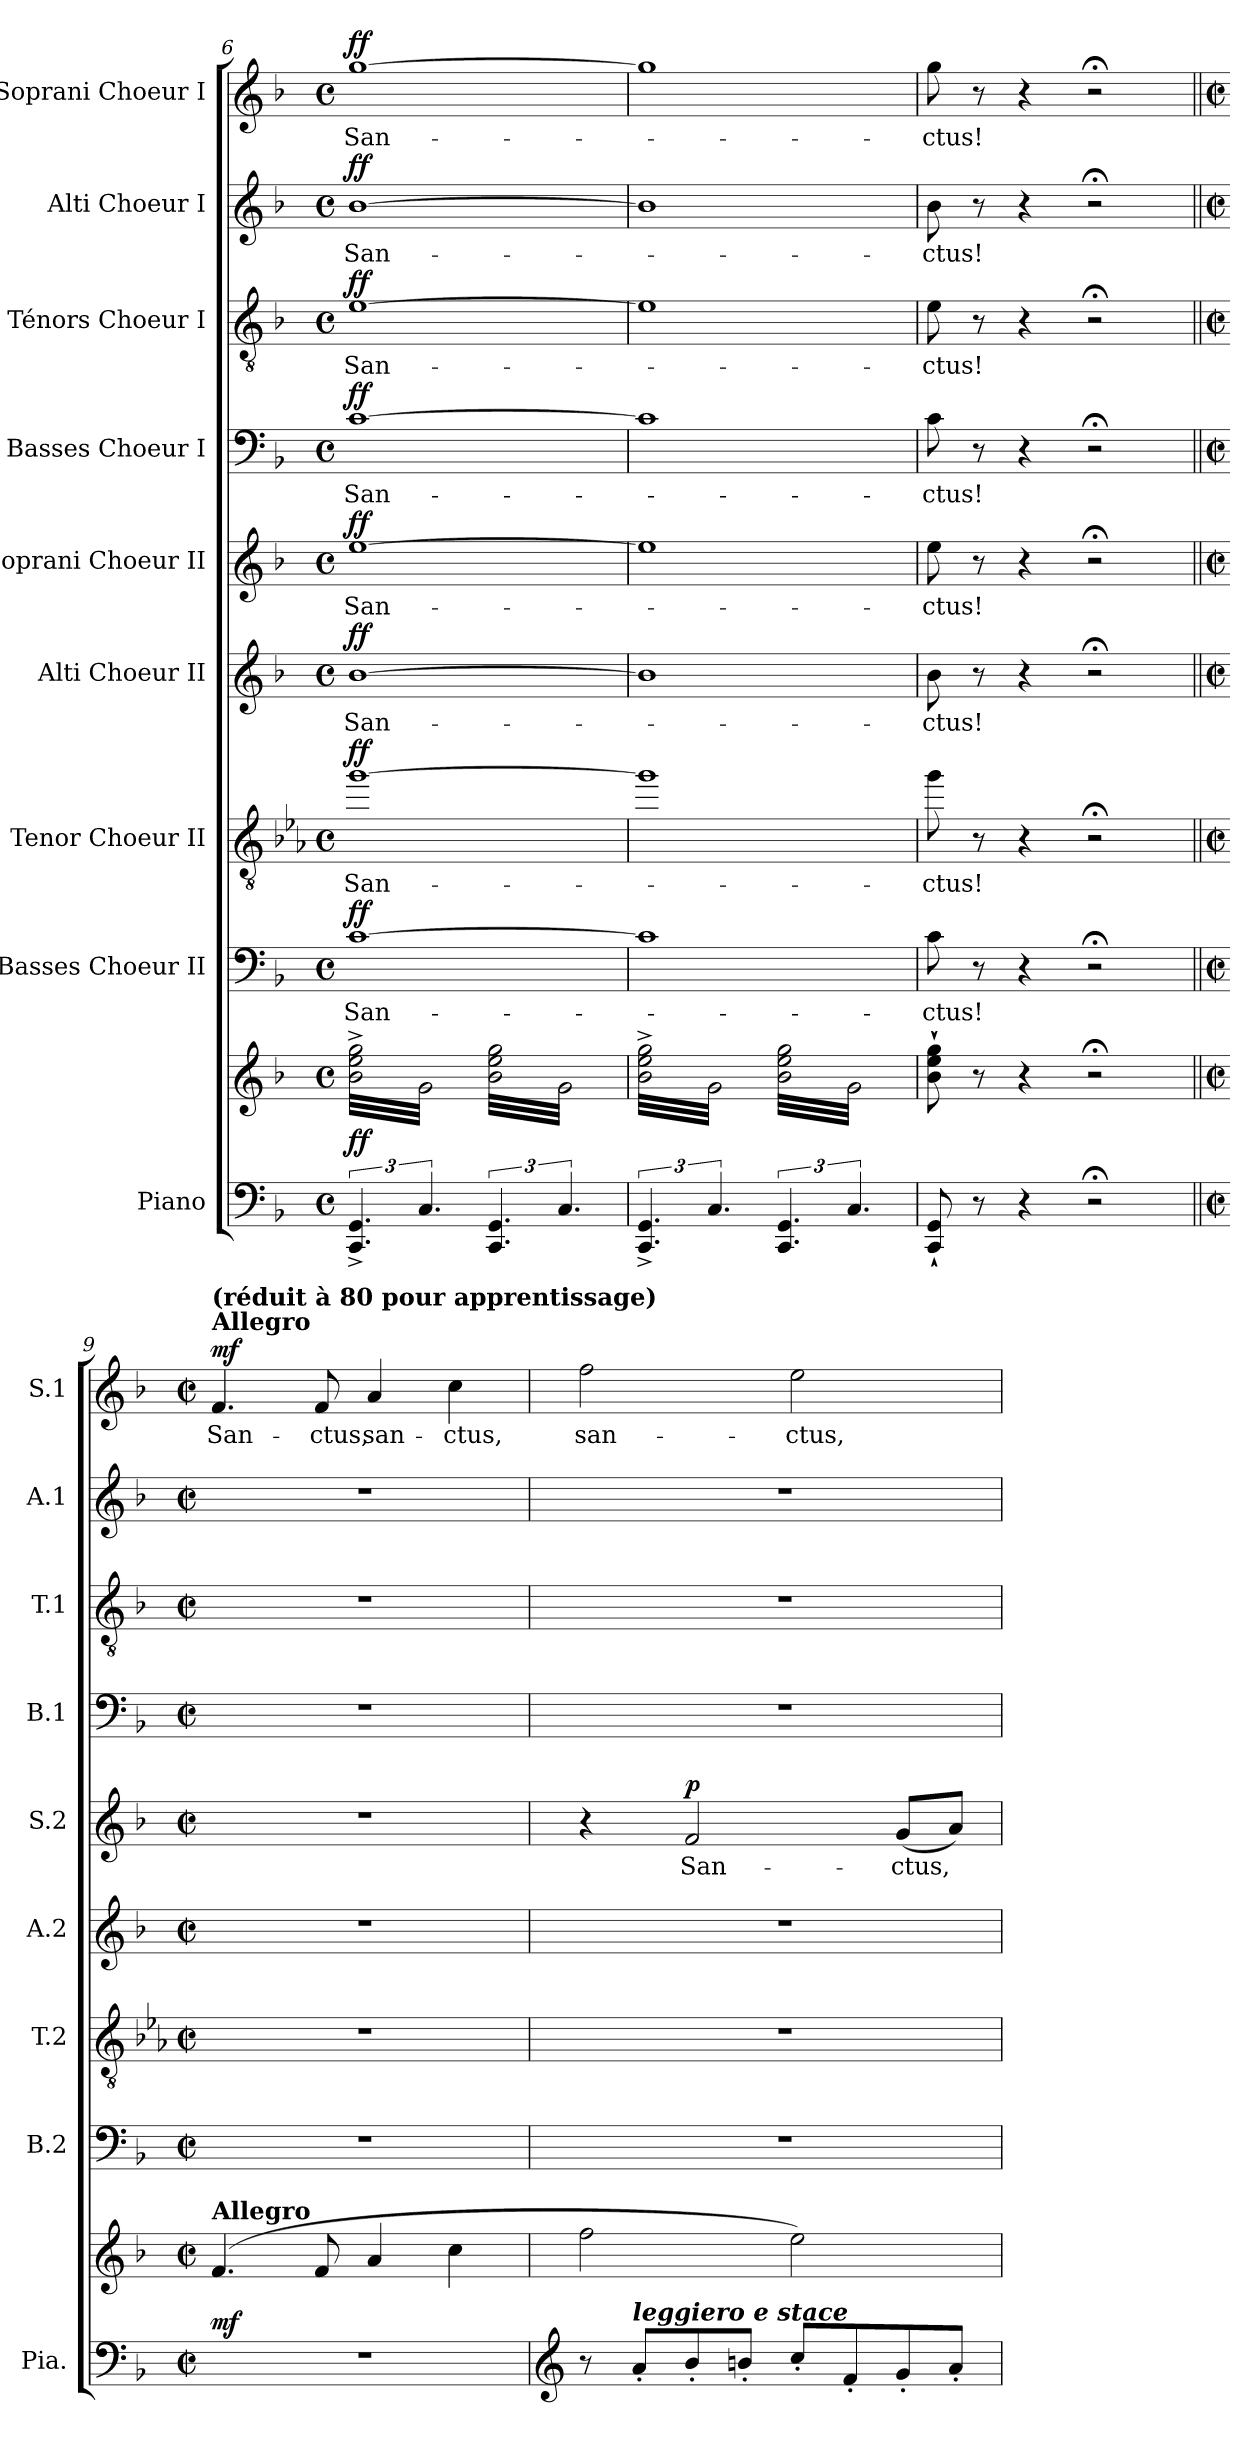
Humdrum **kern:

**kern	**kern	**dynam	**kern	**text	**dynam	**kern	**text	**dynam	**kern	**text	**dynam	**kern	**text	**dynam	**kern	**text	**dynam	**kern	**text	**dynam	**kern	**text	**dynam	**kern	**text	**dynam
*part9	*part9	*part9	*part8	*part8	*part8	*part7	*part7	*part7	*part6	*part6	*part6	*part5	*part5	*part5	*part4	*part4	*part4	*part3	*part3	*part3	*part2	*part2	*part2	*part1	*part1	*part1
*staff10	*staff9	*staff9/10	*staff8	*staff8	*staff8	*staff7	*staff7	*staff7	*staff6	*staff6	*staff6	*staff5	*staff5	*staff5	*staff4	*staff4	*staff4	*staff3	*staff3	*staff3	*staff2	*staff2	*staff2	*staff1	*staff1	*staff1
*I"Piano	*	*	*I"Basses Choeur II	*	*	*I"Tenor Choeur II	*	*	*I"Alti Choeur II	*	*	*I"Soprani Choeur II	*	*	*I"Basses Choeur I	*	*	*I"Ténors Choeur I	*	*	*I"Alti Choeur I	*	*	*I"Soprani Choeur I	*	*
*I'Pia.	*	*	*I'B.2	*	*	*I'T.2	*	*	*I'A.2	*	*	*I'S.2	*	*	*I'B.1	*	*	*I'T.1	*	*	*I'A.1	*	*	*I'S.1	*	*
!!LO:PB:g=z
*clefF4	*clefG2	*	*clefF4	*	*	*clefGv2	*	*	*clefG2	*	*	*clefG2	*	*	*clefF4	*	*	*clefGv2	*	*	*clefG2	*	*	*clefG2	*	*
*	*	*	*	*	*	*ITrd8c14	*	*	*	*	*	*	*	*	*	*	*	*	*	*	*	*	*	*	*	*
*k[b-]	*k[b-]	*	*k[b-]	*	*	*k[b-e-a-]	*	*	*k[b-]	*	*	*k[b-]	*	*	*k[b-]	*	*	*k[b-]	*	*	*k[b-]	*	*	*k[b-]	*	*
*M4/4	*M4/4	*	*M4/4	*	*	*M4/4	*	*	*M4/4	*	*	*M4/4	*	*	*M4/4	*	*	*M4/4	*	*	*M4/4	*	*	*M4/4	*	*
*met(c)	*met(c)	*	*met(c)	*	*	*met(c)	*	*	*met(c)	*	*	*met(c)	*	*	*met(c)	*	*	*met(c)	*	*	*met(c)	*	*	*met(c)	*	*
=6	=6	=6	=6	=6	=6	=6	=6	=6	=6	=6	=6	=6	=6	=6	=6	=6	=6	=6	=6	=6	=6	=6	=6	=6	=6	=6
!	!	!LO:DY:a=2	!	!	!LO:DY:a	!	!	!LO:DY:a	!	!	!LO:DY:a	!	!	!LO:DY:a	!	!	!LO:DY:a	!	!	!LO:DY:a	!	!	!LO:DY:a	!	!	!LO:DY:a
*	*tremolo	*	*	*	*	*	*	*	*	*	*	*	*	*	*	*	*	*	*	*	*	*	*	*	*	*
6.CC/^ 6.GG/^	32b-\^ 32ee\^ 32gg\^LLL	ff	[1c	San-	ff	[1gi	San-	ff	[1b-	San-	ff	[1ee	San-	ff	[1c	San-	ff	[1ei	San-	ff	[1b-	San-	ff	[1gg	San-	ff
.	32g\	.	.	.	.	.	.	.	.	.	.	.	.	.	.	.	.	.	.	.	.	.	.	.	.	.
.	32b-\^ 32ee\^ 32gg\^	.	.	.	.	.	.	.	.	.	.	.	.	.	.	.	.	.	.	.	.	.	.	.	.	.
.	32g\	.	.	.	.	.	.	.	.	.	.	.	.	.	.	.	.	.	.	.	.	.	.	.	.	.
.	32b-\^ 32ee\^ 32gg\^	.	.	.	.	.	.	.	.	.	.	.	.	.	.	.	.	.	.	.	.	.	.	.	.	.
.	32g\	.	.	.	.	.	.	.	.	.	.	.	.	.	.	.	.	.	.	.	.	.	.	.	.	.
.	32b-\^ 32ee\^ 32gg\^	.	.	.	.	.	.	.	.	.	.	.	.	.	.	.	.	.	.	.	.	.	.	.	.	.
.	32g\	.	.	.	.	.	.	.	.	.	.	.	.	.	.	.	.	.	.	.	.	.	.	.	.	.
6.C/	32b-\^ 32ee\^ 32gg\^	.	.	.	.	.	.	.	.	.	.	.	.	.	.	.	.	.	.	.	.	.	.	.	.	.
.	32g\	.	.	.	.	.	.	.	.	.	.	.	.	.	.	.	.	.	.	.	.	.	.	.	.	.
.	32b-\^ 32ee\^ 32gg\^	.	.	.	.	.	.	.	.	.	.	.	.	.	.	.	.	.	.	.	.	.	.	.	.	.
.	32g\	.	.	.	.	.	.	.	.	.	.	.	.	.	.	.	.	.	.	.	.	.	.	.	.	.
.	32b-\^ 32ee\^ 32gg\^	.	.	.	.	.	.	.	.	.	.	.	.	.	.	.	.	.	.	.	.	.	.	.	.	.
.	32g\	.	.	.	.	.	.	.	.	.	.	.	.	.	.	.	.	.	.	.	.	.	.	.	.	.
.	32b-\^ 32ee\^ 32gg\^	.	.	.	.	.	.	.	.	.	.	.	.	.	.	.	.	.	.	.	.	.	.	.	.	.
.	32g\JJJ	.	.	.	.	.	.	.	.	.	.	.	.	.	.	.	.	.	.	.	.	.	.	.	.	.
6.CC/ 6.GG/	32b-\ 32ee\ 32gg\LLL	.	.	.	.	.	.	.	.	.	.	.	.	.	.	.	.	.	.	.	.	.	.	.	.	.
.	32g\	.	.	.	.	.	.	.	.	.	.	.	.	.	.	.	.	.	.	.	.	.	.	.	.	.
.	32b-\ 32ee\ 32gg\	.	.	.	.	.	.	.	.	.	.	.	.	.	.	.	.	.	.	.	.	.	.	.	.	.
.	32g\	.	.	.	.	.	.	.	.	.	.	.	.	.	.	.	.	.	.	.	.	.	.	.	.	.
.	32b-\ 32ee\ 32gg\	.	.	.	.	.	.	.	.	.	.	.	.	.	.	.	.	.	.	.	.	.	.	.	.	.
.	32g\	.	.	.	.	.	.	.	.	.	.	.	.	.	.	.	.	.	.	.	.	.	.	.	.	.
.	32b-\ 32ee\ 32gg\	.	.	.	.	.	.	.	.	.	.	.	.	.	.	.	.	.	.	.	.	.	.	.	.	.
.	32g\	.	.	.	.	.	.	.	.	.	.	.	.	.	.	.	.	.	.	.	.	.	.	.	.	.
6.C/	32b-\ 32ee\ 32gg\	.	.	.	.	.	.	.	.	.	.	.	.	.	.	.	.	.	.	.	.	.	.	.	.	.
.	32g\	.	.	.	.	.	.	.	.	.	.	.	.	.	.	.	.	.	.	.	.	.	.	.	.	.
.	32b-\ 32ee\ 32gg\	.	.	.	.	.	.	.	.	.	.	.	.	.	.	.	.	.	.	.	.	.	.	.	.	.
.	32g\	.	.	.	.	.	.	.	.	.	.	.	.	.	.	.	.	.	.	.	.	.	.	.	.	.
.	32b-\ 32ee\ 32gg\	.	.	.	.	.	.	.	.	.	.	.	.	.	.	.	.	.	.	.	.	.	.	.	.	.
.	32g\	.	.	.	.	.	.	.	.	.	.	.	.	.	.	.	.	.	.	.	.	.	.	.	.	.
.	32b-\ 32ee\ 32gg\	.	.	.	.	.	.	.	.	.	.	.	.	.	.	.	.	.	.	.	.	.	.	.	.	.
.	32g\JJJ	.	.	.	.	.	.	.	.	.	.	.	.	.	.	.	.	.	.	.	.	.	.	.	.	.
=7	=7	=7	=7	=7	=7	=7	=7	=7	=7	=7	=7	=7	=7	=7	=7	=7	=7	=7	=7	=7	=7	=7	=7	=7	=7	=7
6.CC/^ 6.GG/^	32b-\^ 32ee\^ 32gg\^LLL	.	1c]	.	.	1gi]	.	.	1b-]	.	.	1ee]	.	.	1c]	.	.	1ei]	.	.	1b-]	.	.	1gg]	.	.
.	32g\	.	.	.	.	.	.	.	.	.	.	.	.	.	.	.	.	.	.	.	.	.	.	.	.	.
.	32b-\^ 32ee\^ 32gg\^	.	.	.	.	.	.	.	.	.	.	.	.	.	.	.	.	.	.	.	.	.	.	.	.	.
.	32g\	.	.	.	.	.	.	.	.	.	.	.	.	.	.	.	.	.	.	.	.	.	.	.	.	.
.	32b-\^ 32ee\^ 32gg\^	.	.	.	.	.	.	.	.	.	.	.	.	.	.	.	.	.	.	.	.	.	.	.	.	.
.	32g\	.	.	.	.	.	.	.	.	.	.	.	.	.	.	.	.	.	.	.	.	.	.	.	.	.
.	32b-\^ 32ee\^ 32gg\^	.	.	.	.	.	.	.	.	.	.	.	.	.	.	.	.	.	.	.	.	.	.	.	.	.
.	32g\	.	.	.	.	.	.	.	.	.	.	.	.	.	.	.	.	.	.	.	.	.	.	.	.	.
6.C/	32b-\^ 32ee\^ 32gg\^	.	.	.	.	.	.	.	.	.	.	.	.	.	.	.	.	.	.	.	.	.	.	.	.	.
.	32g\	.	.	.	.	.	.	.	.	.	.	.	.	.	.	.	.	.	.	.	.	.	.	.	.	.
.	32b-\^ 32ee\^ 32gg\^	.	.	.	.	.	.	.	.	.	.	.	.	.	.	.	.	.	.	.	.	.	.	.	.	.
.	32g\	.	.	.	.	.	.	.	.	.	.	.	.	.	.	.	.	.	.	.	.	.	.	.	.	.
.	32b-\^ 32ee\^ 32gg\^	.	.	.	.	.	.	.	.	.	.	.	.	.	.	.	.	.	.	.	.	.	.	.	.	.
.	32g\	.	.	.	.	.	.	.	.	.	.	.	.	.	.	.	.	.	.	.	.	.	.	.	.	.
.	32b-\^ 32ee\^ 32gg\^	.	.	.	.	.	.	.	.	.	.	.	.	.	.	.	.	.	.	.	.	.	.	.	.	.
.	32g\JJJ	.	.	.	.	.	.	.	.	.	.	.	.	.	.	.	.	.	.	.	.	.	.	.	.	.
6.CC/ 6.GG/	32b-\ 32ee\ 32gg\LLL	.	.	.	.	.	.	.	.	.	.	.	.	.	.	.	.	.	.	.	.	.	.	.	.	.
.	32g\	.	.	.	.	.	.	.	.	.	.	.	.	.	.	.	.	.	.	.	.	.	.	.	.	.
.	32b-\ 32ee\ 32gg\	.	.	.	.	.	.	.	.	.	.	.	.	.	.	.	.	.	.	.	.	.	.	.	.	.
.	32g\	.	.	.	.	.	.	.	.	.	.	.	.	.	.	.	.	.	.	.	.	.	.	.	.	.
.	32b-\ 32ee\ 32gg\	.	.	.	.	.	.	.	.	.	.	.	.	.	.	.	.	.	.	.	.	.	.	.	.	.
.	32g\	.	.	.	.	.	.	.	.	.	.	.	.	.	.	.	.	.	.	.	.	.	.	.	.	.
.	32b-\ 32ee\ 32gg\	.	.	.	.	.	.	.	.	.	.	.	.	.	.	.	.	.	.	.	.	.	.	.	.	.
.	32g\	.	.	.	.	.	.	.	.	.	.	.	.	.	.	.	.	.	.	.	.	.	.	.	.	.
6.C/	32b-\ 32ee\ 32gg\	.	.	.	.	.	.	.	.	.	.	.	.	.	.	.	.	.	.	.	.	.	.	.	.	.
.	32g\	.	.	.	.	.	.	.	.	.	.	.	.	.	.	.	.	.	.	.	.	.	.	.	.	.
.	32b-\ 32ee\ 32gg\	.	.	.	.	.	.	.	.	.	.	.	.	.	.	.	.	.	.	.	.	.	.	.	.	.
.	32g\	.	.	.	.	.	.	.	.	.	.	.	.	.	.	.	.	.	.	.	.	.	.	.	.	.
.	32b-\ 32ee\ 32gg\	.	.	.	.	.	.	.	.	.	.	.	.	.	.	.	.	.	.	.	.	.	.	.	.	.
.	32g\	.	.	.	.	.	.	.	.	.	.	.	.	.	.	.	.	.	.	.	.	.	.	.	.	.
.	32b-\ 32ee\ 32gg\	.	.	.	.	.	.	.	.	.	.	.	.	.	.	.	.	.	.	.	.	.	.	.	.	.
.	32g\JJJ	.	.	.	.	.	.	.	.	.	.	.	.	.	.	.	.	.	.	.	.	.	.	.	.	.
*	*Xtremolo	*	*	*	*	*	*	*	*	*	*	*	*	*	*	*	*	*	*	*	*	*	*	*	*	*
=8	=8	=8	=8	=8	=8	=8	=8	=8	=8	=8	=8	=8	=8	=8	=8	=8	=8	=8	=8	=8	=8	=8	=8	=8	=8	=8
8CC/` 8GG/`	8b-\` 8ee\` 8gg\`	.	8c\	-ctus!	.	8gi\	-ctus!	.	8b-\	-ctus!	.	8ee\	-ctus!	.	8c\	-ctus!	.	8ei\	-ctus!	.	8b-\	-ctus!	.	8gg\	-ctus!	.
.	.	.	.	.	.	.	.	.	.	.	.	.	.	.	.	.	.	.	.	.	.	.	.	.	.	.
.	.	.	.	.	.	.	.	.	.	.	.	.	.	.	.	.	.	.	.	.	.	.	.	.	.	.
.	.	.	.	.	.	.	.	.	.	.	.	.	.	.	.	.	.	.	.	.	.	.	.	.	.	.
8r	8r	.	8r	.	.	8r	.	.	8r	.	.	8r	.	.	8r	.	.	8r	.	.	8r	.	.	8r	.	.
.	.	.	.	.	.	.	.	.	.	.	.	.	.	.	.	.	.	.	.	.	.	.	.	.	.	.
.	.	.	.	.	.	.	.	.	.	.	.	.	.	.	.	.	.	.	.	.	.	.	.	.	.	.
.	.	.	.	.	.	.	.	.	.	.	.	.	.	.	.	.	.	.	.	.	.	.	.	.	.	.
4r	4r	.	4r	.	.	4r	.	.	4r	.	.	4r	.	.	4r	.	.	4r	.	.	4r	.	.	4r	.	.
2r;<	2r;<	.	2r;<	.	.	2r;<	.	.	2r;<	.	.	2r;<	.	.	2r;<	.	.	2r;<	.	.	2r;<	.	.	2r;<	.	.
=9||	=9||	=9||	=9||	=9||	=9||	=9||	=9||	=9||	=9||	=9||	=9||	=9||	=9||	=9||	=9||	=9||	=9||	=9||	=9||	=9||	=9||	=9||	=9||	=9||	=9||	=9||
*M2/2	*M2/2	*	*M2/2	*	*	*M2/2	*	*	*M2/2	*	*	*M2/2	*	*	*M2/2	*	*	*M2/2	*	*	*M2/2	*	*	*M2/2	*	*
*met(c|)	*met(c|)	*	*met(c|)	*	*	*met(c|)	*	*	*met(c|)	*	*	*met(c|)	*	*	*met(c|)	*	*	*met(c|)	*	*	*met(c|)	*	*	*met(c|)	*	*
*	*MM224	*	*	*	*	*	*	*	*	*	*	*	*	*	*	*	*	*	*	*	*	*	*	*MM224	*	*
!	!	!	!	!	!	!	!	!	!	!	!	!	!	!	!	!	!	!	!	!	!	!	!	!LO:TX:a:B:t=Allegro	!	!
!	!	!	!	!	!	!	!	!	!	!	!	!	!	!	!	!	!	!	!	!	!	!	!	!LO:TX:a:B:t=(réduit à 80 pour apprentissage)	!	!
!	!LO:TX:a:B:t=Allegro	!	!	!	!	!	!	!	!	!	!	!	!	!	!	!	!	!	!	!	!	!	!	!	!	!
!	!	!LO:DY:a=2	!	!	!	!	!	!	!	!	!	!	!	!	!	!	!	!	!	!	!	!	!	!	!	!LO:DY:a
1r	(4.f/	mf	1r	.	.	1r	.	.	1r	.	.	1r	.	.	1r	.	.	1r	.	.	1r	.	.	4.f/	San-	mf
.	8f/	.	.	.	.	.	.	.	.	.	.	.	.	.	.	.	.	.	.	.	.	.	.	8f/	-ctus,	.
.	4a/	.	.	.	.	.	.	.	.	.	.	.	.	.	.	.	.	.	.	.	.	.	.	4a/	san-	.
.	4cc\	.	.	.	.	.	.	.	.	.	.	.	.	.	.	.	.	.	.	.	.	.	.	4cc\	-ctus,	.
=10	=10	=10	=10	=10	=10	=10	=10	=10	=10	=10	=10	=10	=10	=10	=10	=10	=10	=10	=10	=10	=10	=10	=10	=10	=10	=10
*clefG2	*	*	*	*	*	*	*	*	*	*	*	*	*	*	*	*	*	*	*	*	*	*	*	*	*	*
8r	2ff\	.	1r	.	.	1r	.	.	1r	.	.	4r	.	.	1r	.	.	1r	.	.	1r	.	.	2ff\	san-	.
!LO:TX:a:Bi:t=leggiero e stace	!	!	!	!	!	!	!	!	!	!	!	!	!	!	!	!	!	!	!	!	!	!	!	!	!	!
8a'/L	.	.	.	.	.	.	.	.	.	.	.	.	.	.	.	.	.	.	.	.	.	.	.	.	.	.
!	!	!	!	!	!	!	!	!	!	!	!	!	!	!LO:DY:a	!	!	!	!	!	!	!	!	!	!	!	!
8b-'/	.	.	.	.	.	.	.	.	.	.	.	2f/	San-	p	.	.	.	.	.	.	.	.	.	.	.	.
8bn'/J	.	.	.	.	.	.	.	.	.	.	.	.	.	.	.	.	.	.	.	.	.	.	.	.	.	.
8cc'/L	2ee\)	.	.	.	.	.	.	.	.	.	.	.	.	.	.	.	.	.	.	.	.	.	.	2ee\	-ctus,	.
8f'/	.	.	.	.	.	.	.	.	.	.	.	.	.	.	.	.	.	.	.	.	.	.	.	.	.	.
8g'/	.	.	.	.	.	.	.	.	.	.	.	(8g/L	-ctus,	.	.	.	.	.	.	.	.	.	.	.	.	.
8a'/J	.	.	.	.	.	.	.	.	.	.	.	8a/J)	.	.	.	.	.	.	.	.	.	.	.	.	.	.
=	=	=	=	=	=	=	=	=	=	=	=	=	=	=	=	=	=	=	=	=	=	=	=	=	=	=
*-	*-	*-	*-	*-	*-	*-	*-	*-	*-	*-	*-	*-	*-	*-	*-	*-	*-	*-	*-	*-	*-	*-	*-	*-	*-	*-
